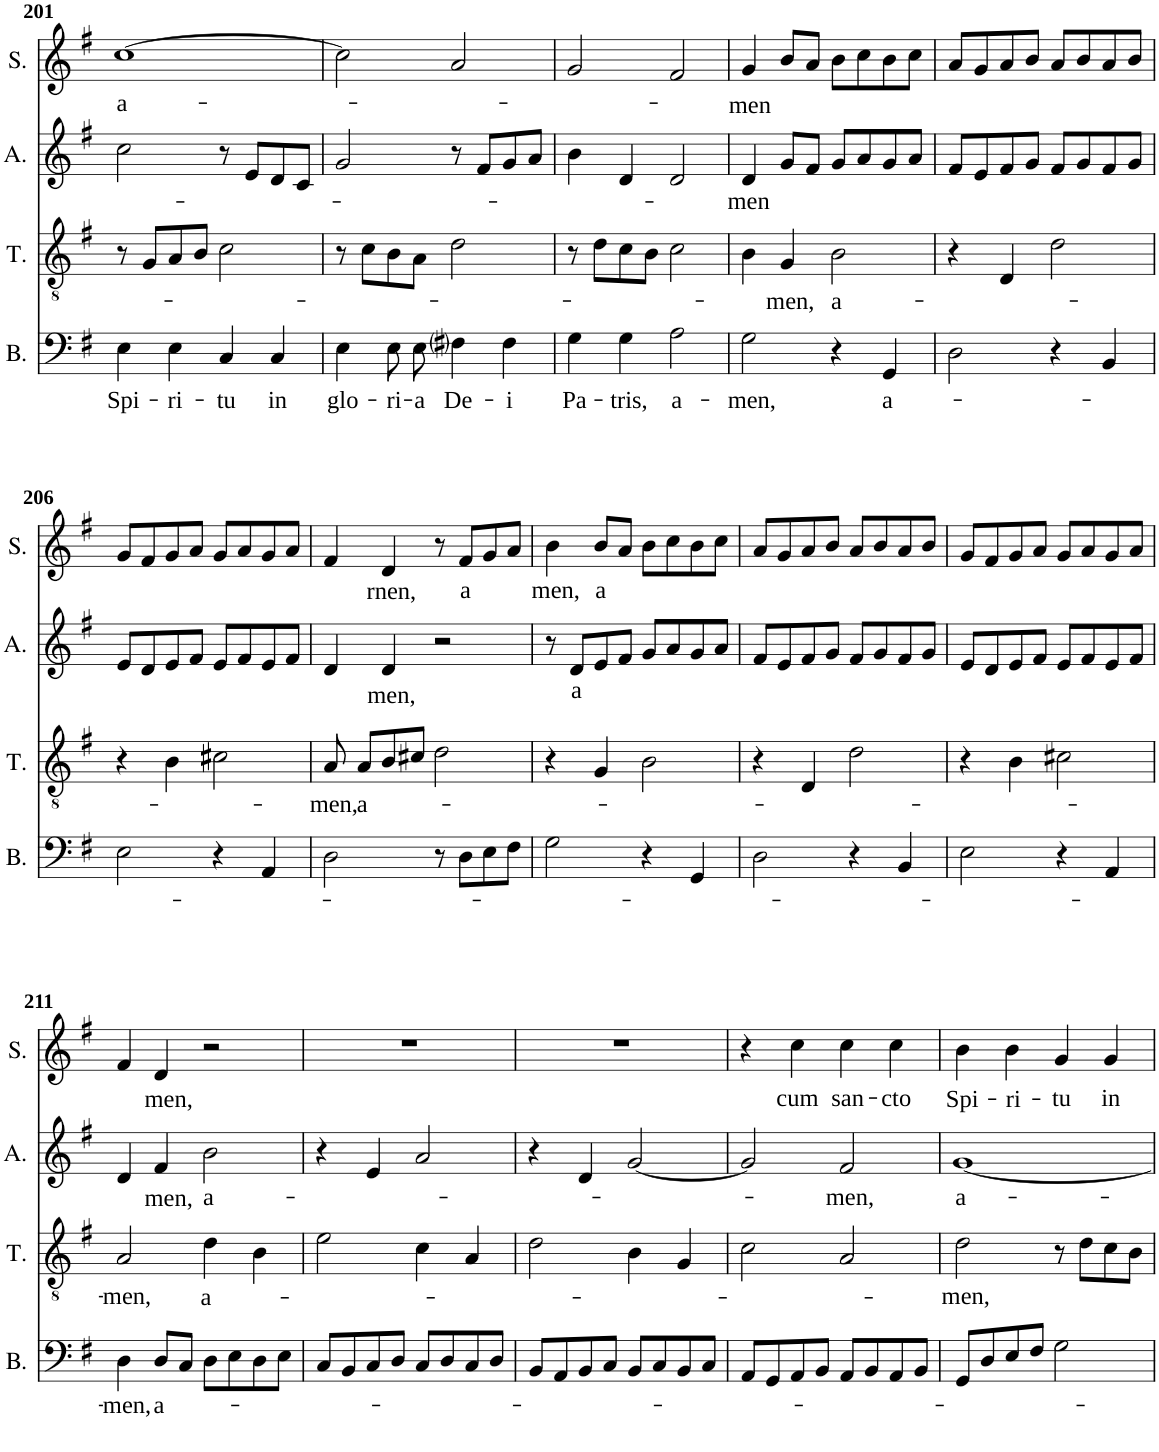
**kern	**text	**kern	**text	**kern	**text	**kern	**text
*part4	*part4	*part3	*part3	*part2	*part2	*part1	*part1
*staff4	*staff4	*staff3	*staff3	*staff2	*staff2	*staff1	*staff1
*I"Basse	*	*I"Ténor	*	*I"Alto	*	*I"Soprano	*
*I'B.	*	*I'T.	*	*I'A.	*	*I'S.	*
!!LO:PB:g=z
*clefF4	*	*clefGv2	*	*clefG2	*	*clefG2	*
*k[f#]	*	*k[f#]	*	*k[f#]	*	*k[f#]	*
*M2/2	*	*M2/2	*	*M2/2	*	*M2/2	*
=201	=201	=201	=201	=201	=201	=201	=201
!	!LO:LY:b	!	!	!	!	!	!LO:LY:b
4E\	Spi-	8r	.	2cc\	.	[1cc	a-
.	.	8G/L	.	.	.	.	.
!	!LO:LY:b	!	!	!	!	!	!
4E\	-ri-	8A/	.	.	.	.	.
.	.	8B/J	.	.	.	.	.
!	!LO:LY:b	!	!	!	!	!	!
4C/	-tu	2c\	.	8r	.	.	.
.	.	.	.	8e/L	.	.	.
!	!LO:LY:b	!	!	!	!	!	!
4C/	in	.	.	8d/	.	.	.
.	.	.	.	8c/J	.	.	.
=202	=202	=202	=202	=202	=202	=202	=202
!	!LO:LY:b	!	!	!	!	!	!
4E\	glo-	8r	.	2g/	.	2cc\]	.
.	.	8c\L	.	.	.	.	.
!	!LO:LY:b	!	!	!	!	!	!
8E\	-ri-	8B\	.	.	.	.	.
!	!LO:LY:b	!	!	!	!	!	!
8E\	-a	8A\J	.	.	.	.	.
!	!LO:LY:b	!	!	!	!	!	!
4F#i\	De-	2d\	.	8r	.	2a/	.
.	.	.	.	8f#/L	.	.	.
!	!LO:LY:b	!	!	!	!	!	!
4F#\	-i	.	.	8g/	.	.	.
.	.	.	.	8a/J	.	.	.
=203	=203	=203	=203	=203	=203	=203	=203
!	!LO:LY:b	!	!	!	!	!	!
4G\	Pa-	8r	.	4b\	.	2g/	.
.	.	8d\L	.	.	.	.	.
!	!LO:LY:b	!	!	!	!	!	!
4G\	-tris,	8c\	.	4d/	.	.	.
.	.	8B\J	.	.	.	.	.
!	!LO:LY:b	!	!	!	!	!	!
2A\	a-	2c\	.	2d/	.	2f#/	.
=204	=204	=204	=204	=204	=204	=204	=204
!	!LO:LY:b	!	!	!	!LO:LY:b	!	!LO:LY:b
2G\	-men,	4B\	.	4d/	-men	4g/	-men
!	!	!	!LO:LY:b	!	!	!	!
.	.	4G/	-men,	8g/L	.	8b/L	.
.	.	.	.	8f#/J	.	8a/J	.
!	!	!	!LO:LY:b	!	!	!	!
4r	.	2B\	a-	8g/L	.	8b\L	.
.	.	.	.	8a/	.	8cc\	.
!	!LO:LY:b	!	!	!	!	!	!
4GG/	a-	.	.	8g/	.	8b\	.
.	.	.	.	8a/J	.	8cc\J	.
=205	=205	=205	=205	=205	=205	=205	=205
2D\	.	4r	.	8f#/L	.	8a/L	.
.	.	.	.	8e/	.	8g/	.
.	.	4D/	.	8f#/	.	8a/	.
.	.	.	.	8g/J	.	8b/J	.
4r	.	2d\	.	8f#/L	.	8a/L	.
.	.	.	.	8g/	.	8b/	.
4BB/	.	.	.	8f#/	.	8a/	.
.	.	.	.	8g/J	.	8b/J	.
!!LO:LB:g=z
=206	=206	=206	=206	=206	=206	=206	=206
2E\	.	4r	.	8e/L	.	8g/L	.
.	.	.	.	8d/	.	8f#/	.
.	.	4B\	.	8e/	.	8g/	.
.	.	.	.	8f#/J	.	8a/J	.
4r	.	2c#X\	.	8e/L	.	8g/L	.
.	.	.	.	8f#/	.	8a/	.
4AA/	.	.	.	8e/	.	8g/	.
.	.	.	.	8f#/J	.	8a/J	.
=207	=207	=207	=207	=207	=207	=207	=207
!	!	!	!LO:LY:b	!	!	!	!
2D\	.	8A/	-men,	4d/	.	4f#/	.
!	!	!	!LO:LY:b	!	!	!	!
.	.	8A/L	a-	.	.	.	.
!	!	!	!	!	!LO:LY:b	!	!LO:LY:b
.	.	8B/	.	4d/	men,	4d/	rnen,
.	.	8c#X/J	.	.	.	.	.
8r	.	2d\	.	2r	.	8r	.
!	!	!	!	!	!	!	!LO:LY:b
8D\L	.	.	.	.	.	8f#/L	a
8E\	.	.	.	.	.	8g/	.
8F#\J	.	.	.	.	.	8a/J	.
=208	=208	=208	=208	=208	=208	=208	=208
!	!	!	!	!	!	!	!LO:LY:b
2G\	.	4r	.	8r	.	4b\	men,
!	!	!	!	!	!LO:LY:b	!	!
.	.	.	.	8d/L	a	.	.
!	!	!	!	!	!	!	!LO:LY:b
.	.	4G/	.	8e/	.	8b/L	a
.	.	.	.	8f#/J	.	8a/J	.
4r	.	2B\	.	8g/L	.	8b\L	.
.	.	.	.	8a/	.	8cc\	.
4GG/	.	.	.	8g/	.	8b\	.
.	.	.	.	8a/J	.	8cc\J	.
=209	=209	=209	=209	=209	=209	=209	=209
2D\	.	4r	.	8f#/L	.	8a/L	.
.	.	.	.	8e/	.	8g/	.
.	.	4D/	.	8f#/	.	8a/	.
.	.	.	.	8g/J	.	8b/J	.
4r	.	2d\	.	8f#/L	.	8a/L	.
.	.	.	.	8g/	.	8b/	.
4BB/	.	.	.	8f#/	.	8a/	.
.	.	.	.	8g/J	.	8b/J	.
=210	=210	=210	=210	=210	=210	=210	=210
2E\	.	4r	.	8e/L	.	8g/L	.
.	.	.	.	8d/	.	8f#/	.
.	.	4B\	.	8e/	.	8g/	.
.	.	.	.	8f#/J	.	8a/J	.
4r	.	2c#X\	.	8e/L	.	8g/L	.
.	.	.	.	8f#/	.	8a/	.
4AA/	.	.	.	8e/	.	8g/	.
.	.	.	.	8f#/J	.	8a/J	.
!!LO:LB:g=z
=211	=211	=211	=211	=211	=211	=211	=211
!	!LO:LY:b	!	!LO:LY:b	!	!	!	!
4D\	-men,	2A/	-men,	4d/	.	4f#/	.
!	!LO:LY:b	!	!	!	!LO:LY:b	!	!LO:LY:b
8D/L	a-	.	.	4f#/	men,	4d/	men,
8C/J	.	.	.	.	.	.	.
!	!	!	!LO:LY:b	!	!LO:LY:b	!	!
8D\L	.	4d\	a-	2b\	a-	2r	.
8E\	.	.	.	.	.	.	.
8D\	.	4B\	.	.	.	.	.
8E\J	.	.	.	.	.	.	.
=212	=212	=212	=212	=212	=212	=212	=212
8C/L	.	2e\	.	4r	.	1r	.
8BB/	.	.	.	.	.	.	.
8C/	.	.	.	4e/	.	.	.
8D/J	.	.	.	.	.	.	.
8C/L	.	4c\	.	2a/	.	.	.
8D/	.	.	.	.	.	.	.
8C/	.	4A/	.	.	.	.	.
8D/J	.	.	.	.	.	.	.
=213	=213	=213	=213	=213	=213	=213	=213
8BB/L	.	2d\	.	4r	.	1r	.
8AA/	.	.	.	.	.	.	.
8BB/	.	.	.	4d/	.	.	.
8C/J	.	.	.	.	.	.	.
8BB/L	.	4B\	.	[2g/	.	.	.
8C/	.	.	.	.	.	.	.
8BB/	.	4G/	.	.	.	.	.
8C/J	.	.	.	.	.	.	.
=214	=214	=214	=214	=214	=214	=214	=214
8AA/L	.	2c\	.	2g/]	.	4r	.
8GG/	.	.	.	.	.	.	.
!	!	!	!	!	!	!	!LO:LY:b
8AA/	.	.	.	.	.	4cc\	cum
8BB/J	.	.	.	.	.	.	.
!	!	!	!	!	!LO:LY:b	!	!LO:LY:b
8AA/L	.	2A/	.	2f#/	-men,	4cc\	san-
8BB/	.	.	.	.	.	.	.
!	!	!	!	!	!	!	!LO:LY:b
8AA/	.	.	.	.	.	4cc\	-cto
8BB/J	.	.	.	.	.	.	.
=215	=215	=215	=215	=215	=215	=215	=215
!	!	!	!LO:LY:b	!	!LO:LY:b	!	!LO:LY:b
8GG/L	.	2d\	-men,	[1g	a-	4b\	Spi-
8D/	.	.	.	.	.	.	.
!	!	!	!	!	!	!	!LO:LY:b
8E/	.	.	.	.	.	4b\	-ri-
8F#/J	.	.	.	.	.	.	.
!	!	!	!	!	!	!	!LO:LY:b
2G\	.	8r	.	.	.	4g/	-tu
.	.	8d\L	.	.	.	.	.
!	!	!	!	!	!	!	!LO:LY:b
.	.	8c\	.	.	.	4g/	in
.	.	8B\J	.	.	.	.	.
=	=	=	=	=	=	=	=
*-	*-	*-	*-	*-	*-	*-	*-
